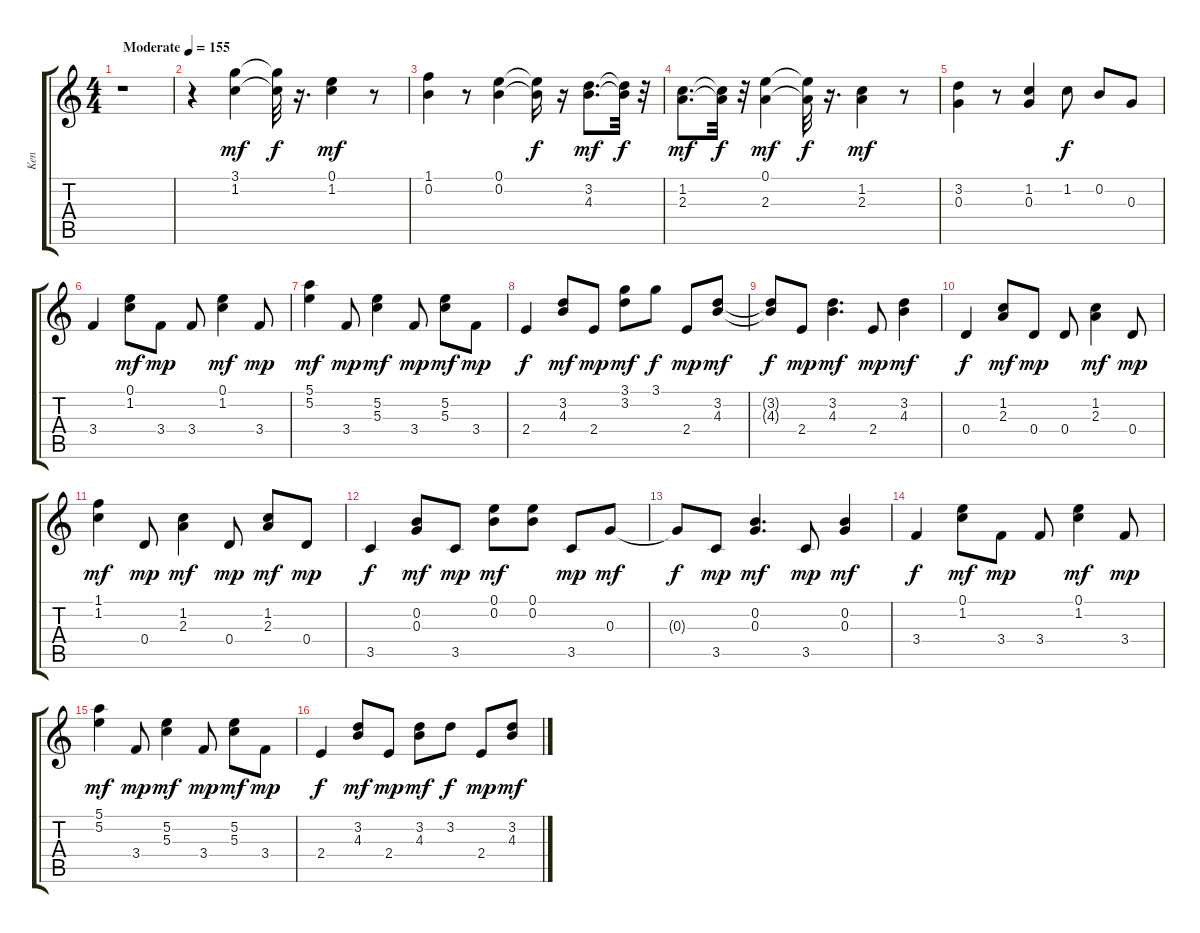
\track ("Ken" "Ken") {instrument acousticguitarsteel}
\staff {score tabs}
\tuning (E4 B3 G3 D3 A2 E2) {hide}
\ts (4 4)
\tempo (155 "Moderate")
\clef g2
\ks c
r.1{dy mf instrument acousticguitarsteel} |
r.4 (3.1 1.2).4{balance 1} (3.1{t} 1.2{t}).32{dy f} r.16{d} (0.1 1.2).4{dy mf} r.8 |
(1.1 0.2).4 r.8 (0.1 0.2).4 (0.1{t} 0.2{t}).16{dy f} r.16 (3.2 4.3).8{d dy mf} (3.2{t} 4.3{t}).32{dy f} r.32 |
(1.2 2.3).8{d dy mf} (1.2{t} 2.3{t}).32{dy f} r.32 (0.1 2.3).4{dy mf} (0.1{t} 2.3{t}).32{dy f} r.16{d} (1.2 2.3).4{dy mf} r.8 |
(3.2 0.3).4 r.8 (1.2 0.3).4 1.2.8{dy f} 0.2.8 0.3.8 |
3.4.4 (0.1 1.2).8{dy mf volume 11} 3.4.8{dy mp} 3.4.8 (0.1 1.2).4{dy mf} 3.4.8{dy mp} |
(5.1 5.2).4{dy mf} 3.4.8{dy mp} (5.2 5.3).4{dy mf} 3.4.8{dy mp} (5.2 5.3).8{dy mf} 3.4.8{dy mp} |
2.4.4{dy f} (3.2 4.3).8{dy mf} 2.4.8{dy mp} (3.1 3.2).8{dy mf} 3.1.8{dy f} 2.4.8{dy mp} (3.2 4.3).8{dy mf} |
(3.2{t} 4.3{t}).8{dy f} 2.4.8{dy mp} (3.2 4.3).4{d dy mf} 2.4.8{dy mp} (3.2 4.3).4{dy mf} |
0.4.4{dy f} (1.2 2.3).8{dy mf} 0.4.8{dy mp} 0.4.8 (1.2 2.3).4{dy mf} 0.4.8{dy mp} |
(1.1 1.2).4{dy mf} 0.4.8{dy mp} (1.2 2.3).4{dy mf} 0.4.8{dy mp} (1.2 2.3).8{dy mf} 0.4.8{dy mp} |
3.5.4{dy f} (0.2 0.3).8{dy mf} 3.5.8{dy mp} (0.1 0.2).8{dy mf} (0.1 0.2).8 3.5.8{dy mp} 0.3.8{dy mf} |
0.3{t}.8{dy f} 3.5.8{dy mp} (0.2 0.3).4{d dy mf} 3.5.8{dy mp} (0.2 0.3).4{dy mf} |
3.4.4{dy f} (0.1 1.2).8{dy mf} 3.4.8{dy mp} 3.4.8 (0.1 1.2).4{dy mf} 3.4.8{dy mp} |
(5.1 5.2).4{dy mf} 3.4.8{dy mp} (5.2 5.3).4{dy mf} 3.4.8{dy mp} (5.2 5.3).8{dy mf} 3.4.8{dy mp} |
2.4.4{dy f} (3.2 4.3).8{dy mf} 2.4.8{dy mp} (3.2 4.3).8{dy mf} 3.2.8{dy f} 2.4.8{dy mp} (3.2 4.3).8{dy mf}
